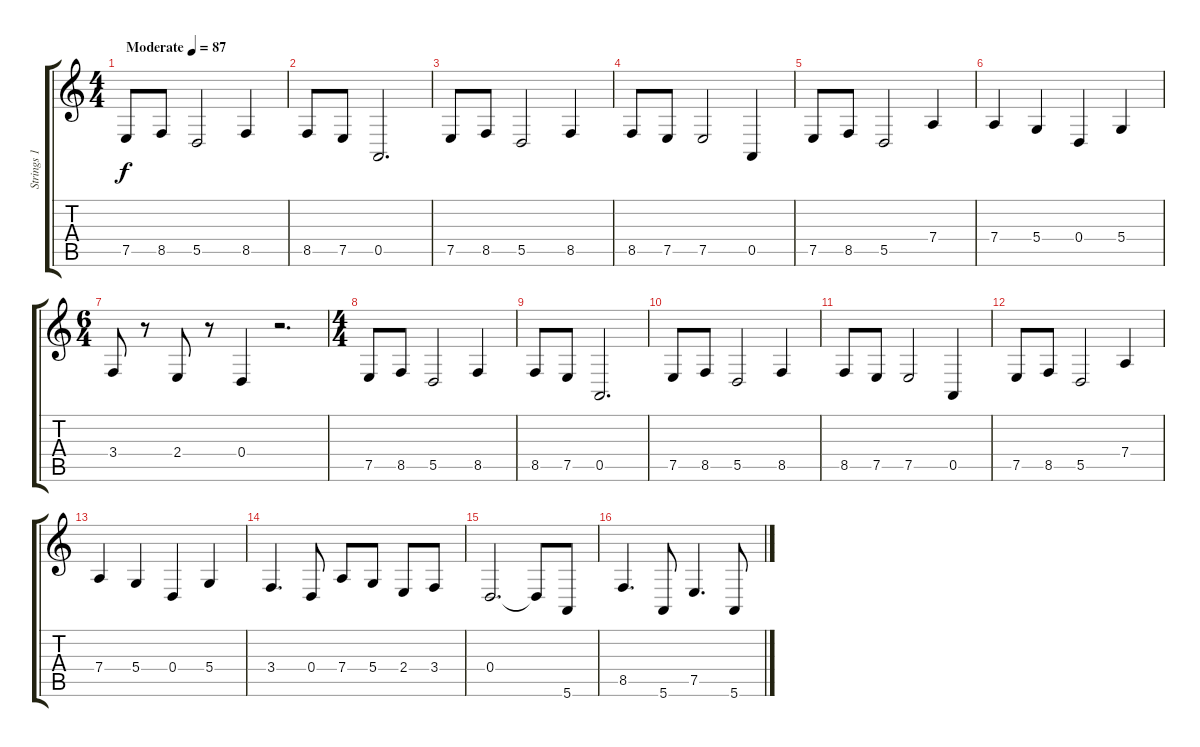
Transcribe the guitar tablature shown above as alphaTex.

\track ("Strings 1" "Strings 1") {instrument stringensemble1}
\staff {score tabs}
\tuning (E4 B3 G3 D3 A2 E2) {hide}
\ts (4 4)
\tempo (87 "Moderate")
\clef g2
\ks c
7.5.8{dy f instrument cello} 8.5.8 5.5.2 8.5.4 |
8.5.8 7.5.8 0.5.2{d} |
7.5.8 8.5.8 5.5.2 8.5.4 |
8.5.8 7.5.8 7.5.2 0.5.4 |
7.5.8 8.5.8 5.5.2 7.4.4 |
7.4.4 5.4.4 0.4.4 5.4.4 |
\ts (6 4)
3.4.8 r.8 2.4.8 r.8 0.4.4 r.2{d} |
\ts (4 4)
7.5.8 8.5.8 5.5.2 8.5.4 |
8.5.8 7.5.8 0.5.2{d} |
7.5.8 8.5.8 5.5.2 8.5.4 |
8.5.8 7.5.8 7.5.2 0.5.4 |
7.5.8 8.5.8 5.5.2 7.4.4 |
7.4.4 5.4.4 0.4.4 5.4.4 |
3.4.4{d} 0.4.8 7.4.8 5.4.8 2.4.8 3.4.8 |
0.4.2{d} 0.4{t}.8 5.6.8 |
8.5.4{d} 5.6.8 7.5.4{d} 5.6.8
